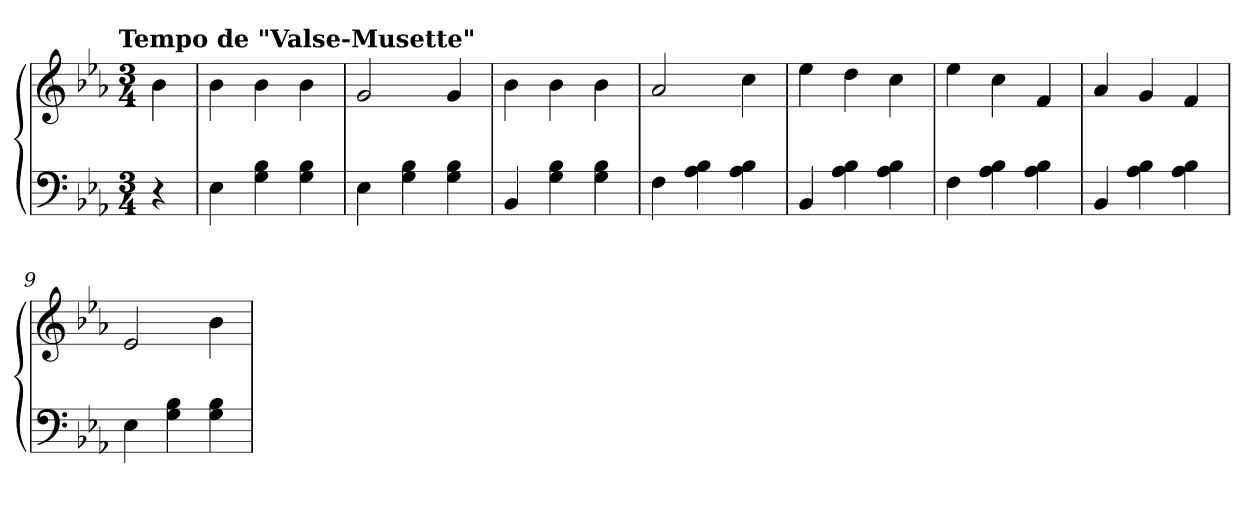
**kern	**kern
*part1	*part1
*staff2	*staff1
*clefF4	*clefG2
*k[b-e-a-]	*k[b-e-a-]
!!LO:TX:omd:t=Tempo de "Valse-Musette"
*M3/4	*M3/4
*MM120	*MM120
=1	=1
4r	4b-\
=2	=2
4E-\	4b-\
4G\ 4B-\	4b-\
4G\ 4B-\	4b-\
=3	=3
4E-\	2g/
4G\ 4B-\	.
4G\ 4B-\	4g/
=4	=4
4BB-/	4b-\
4G\ 4B-\	4b-\
4G\ 4B-\	4b-\
=5	=5
4F\	2a-/
4A-\ 4B-\	.
4A-\ 4B-\	4cc\
=6	=6
4BB-/	4ee-\
4A-\ 4B-\	4dd\
4A-\ 4B-\	4cc\
=7	=7
4F\	4ee-\
4A-\ 4B-\	4cc\
4A-\ 4B-\	4f/
=8	=8
4BB-/	4a-/
4A-\ 4B-\	4g/
4A-\ 4B-\	4f/
=9	=9
4E-\	2e-/
4G\ 4B-\	.
4G\ 4B-\	4b-\
=	=
*-	*-
